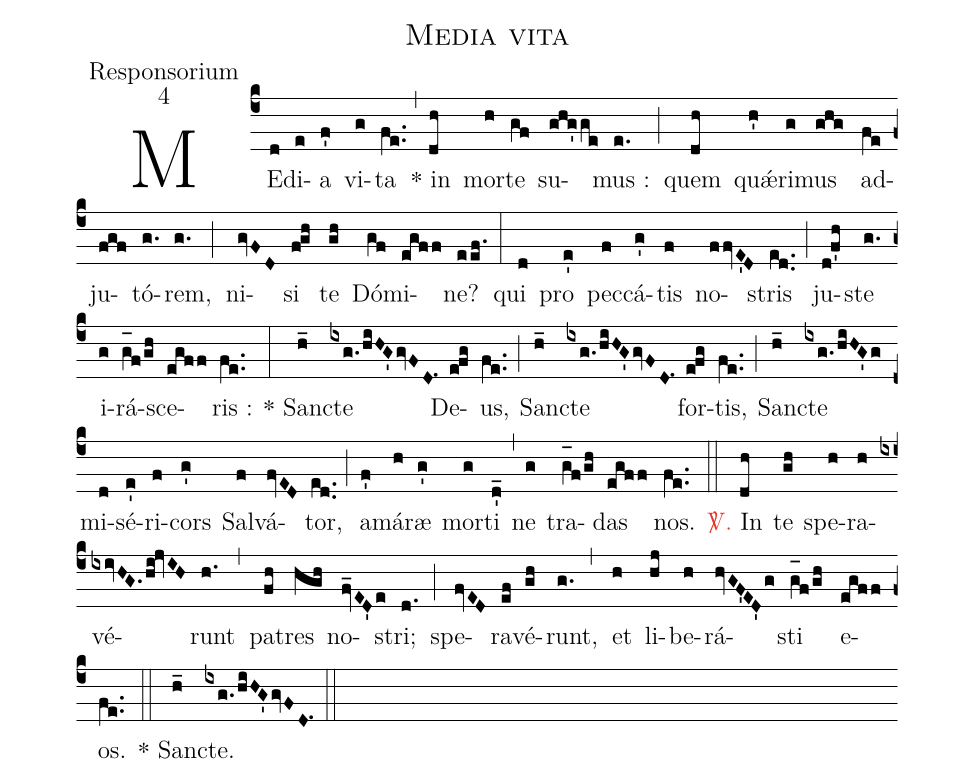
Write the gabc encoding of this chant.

name:Media vita;
office-part:Responsorium;
mode:4;
%%
(c4) ME(d)di(e)a(f') vi(g)ta(fe..) (,) * in(dh) mor(h)te(gf) su(ghg'ge)mus :(e.) (;) quem(dh) qu<sp>'ae</sp>(h')ri(g)mus(ghg) ad(fe)ju(fgf)tó(g.)rem,(g.) (;) ni(gvFD)si(fgh) te(gh) Dó(gf)mi(egff)ne?(eef.) (:) qui(d) pro(e') pec(f)cá(g')tis(f) no(ffvE'D)stris(ed..) (;) ju(d!f'h)ste(g.) i(g)rá(g_[oh:h]f/gh)sce(egff)ris :(fe..) (:) * San(h_)cte(ixg./hiHG'gvFD.1) De(efg)us,(fe..) (;) San(h_)cte(ixg./hiHG'gvFD.1) for(efg)tis,(fe..) (;) San(h_)cte(ixg./hiHG'g) mi(d)sé(e')ri(f)cors(g') Sal(f)vá(fvED)tor,(ed..) (;) a(f')má(h)ræ(g') mor(g)ti(d'_) (,) ne(g) tra(g_[oh:h]f/gh)das(egff) nos.(fe..) (::)
<c><sp>V/</sp>.</c> In(dh) te(gh) spe(h)ra(h)vé(ixivHG.hi!jvIH)runt(h.) (,) pa(fh)tres(hgh) no(fv_ED'e)stri;(d.) (;) spe(fvED)ra(ef)vé(gh)runt,(g.) (,) et(h) li(hj)be(h)rá(hvGF'ED'g)sti(g_[oh:h]f/gh) e(egff)os.(fe..) (::) * San(h_)cte.(ixg./hiHG'gvFD.1) (::)
